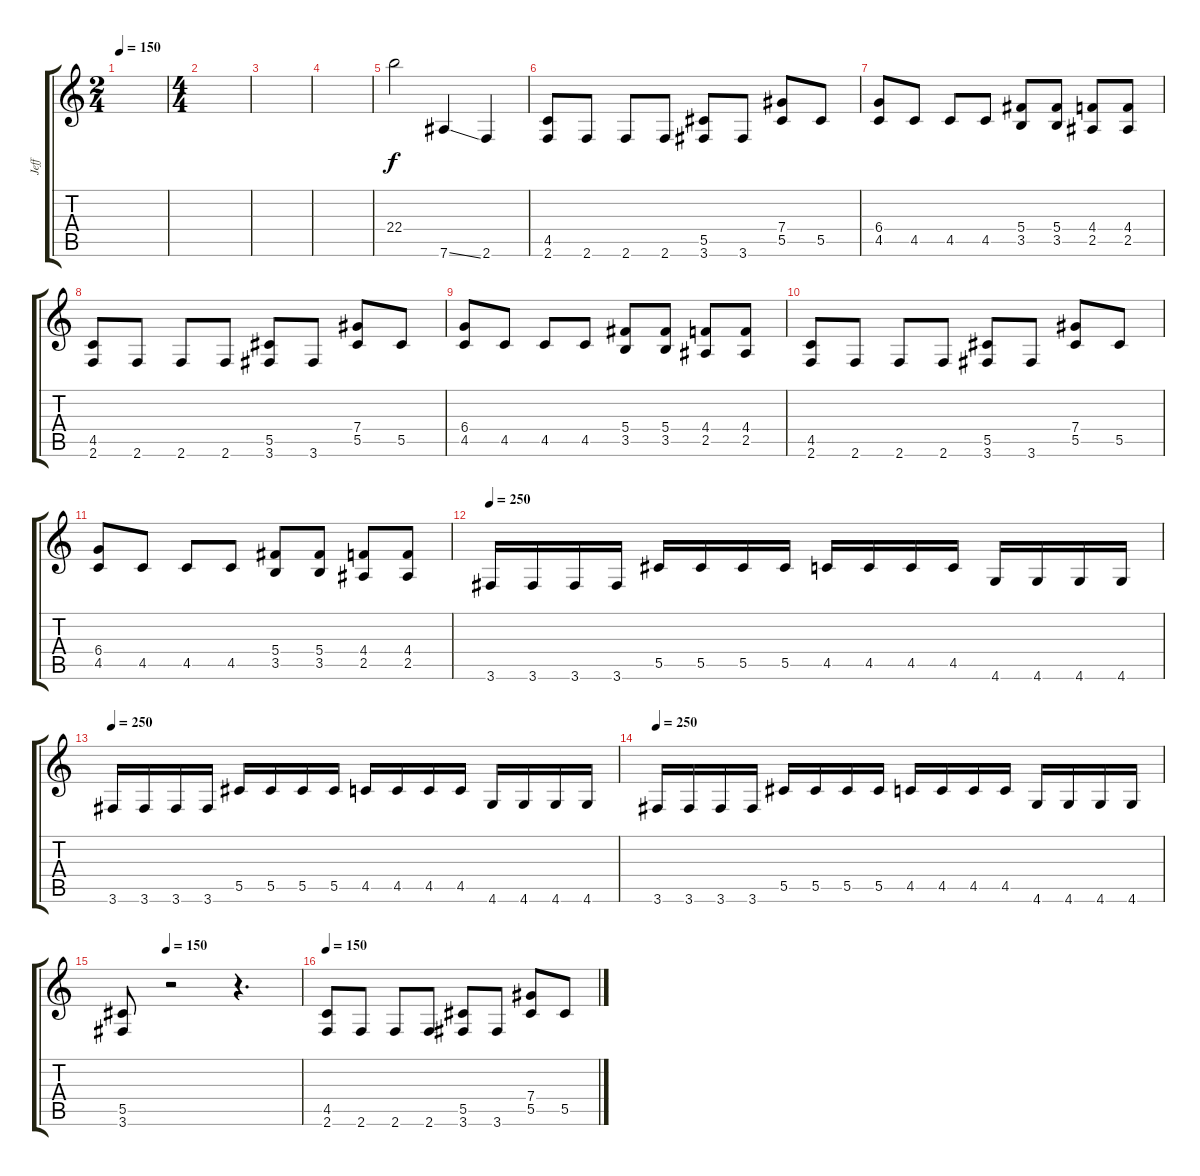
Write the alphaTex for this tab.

\track ("Jeff" "Jeff") {instrument distortionguitar}
\staff {score tabs}
\tuning (Eb4 Bb3 Gb3 Db3 Ab2 Eb2) {hide}
\ts (2 4)
\tempo 150
\clef g2
\ks c
|
\ts (4 4)
|
|
|
22.4.2{instrument guitarfretnoise} 7.6{ss}.4{instrument distortionguitar} 2.6.4 |
(4.5 2.6).8 2.6.8 2.6.8 2.6.8 (5.5 3.6).8 3.6.8 (7.4 5.5).8 5.5.8 |
(6.4 4.5).8 4.5.8 4.5.8 4.5.8 (5.4 3.5).8 (5.4 3.5).8 (4.4 2.5).8 (4.4 2.5).8 |
(4.5 2.6).8 2.6.8 2.6.8 2.6.8 (5.5 3.6).8 3.6.8 (7.4 5.5).8 5.5.8 |
(6.4 4.5).8 4.5.8 4.5.8 4.5.8 (5.4 3.5).8 (5.4 3.5).8 (4.4 2.5).8 (4.4 2.5).8 |
(4.5 2.6).8 2.6.8 2.6.8 2.6.8 (5.5 3.6).8 3.6.8 (7.4 5.5).8 5.5.8 |
(6.4 4.5).8 4.5.8 4.5.8 4.5.8 (5.4 3.5).8 (5.4 3.5).8 (4.4 2.5).8 (4.4 2.5).8 |
\tempo 250
3.6.16 3.6.16 3.6.16 3.6.16 5.5.16 5.5.16 5.5.16 5.5.16 4.5.16 4.5.16 4.5.16 4.5.16 4.6.16 4.6.16 4.6.16 4.6.16 |
\tempo 250
3.6.16 3.6.16 3.6.16 3.6.16 5.5.16 5.5.16 5.5.16 5.5.16 4.5.16 4.5.16 4.5.16 4.5.16 4.6.16 4.6.16 4.6.16 4.6.16 |
\tempo 250
3.6.16 3.6.16 3.6.16 3.6.16 5.5.16 5.5.16 5.5.16 5.5.16 4.5.16 4.5.16 4.5.16 4.5.16 4.6.16 4.6.16 4.6.16 4.6.16 |
\tempo (150 0.25)
(5.5 3.6).8 r.2 r.4{d} |
\tempo 150
(4.5 2.6).8 2.6.8 2.6.8 2.6.8 (5.5 3.6).8 3.6.8 (7.4 5.5).8 5.5.8
